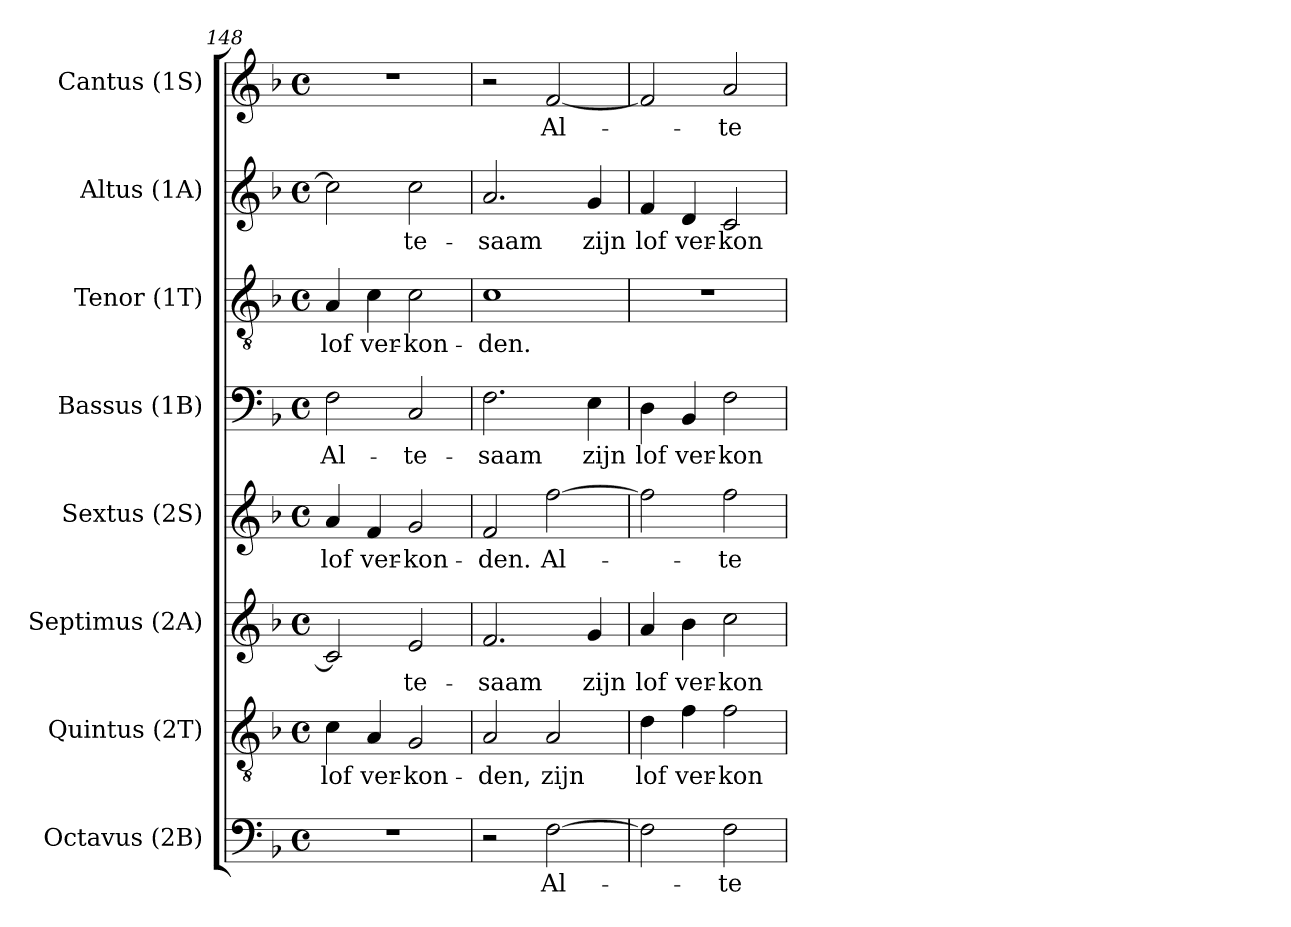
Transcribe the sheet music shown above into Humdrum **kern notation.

**kern	**text	**kern	**text	**kern	**text	**kern	**text	**kern	**text	**kern	**text	**kern	**text	**kern	**text
*part8	*part8	*part7	*part7	*part6	*part6	*part5	*part5	*part4	*part4	*part3	*part3	*part2	*part2	*part1	*part1
*staff8	*staff8	*staff7	*staff7	*staff6	*staff6	*staff5	*staff5	*staff4	*staff4	*staff3	*staff3	*staff2	*staff2	*staff1	*staff1
*I"Octavus (2B)	*	*I"Quintus (2T)	*	*I"Septimus (2A)	*	*I"Sextus (2S)	*	*I"Bassus (1B)	*	*I"Tenor (1T)	*	*I"Altus (1A)	*	*I"Cantus (1S)	*
*I'Octavus	*	*I'Quintus	*	*I'Septimus	*	*I'Sextus	*	*I'Bassus	*	*I'Tenor	*	*I'Altus	*	*I'Cantus	*
*clefF4	*	*clefGv2	*	*clefG2	*	*clefG2	*	*clefF4	*	*clefGv2	*	*clefG2	*	*clefG2	*
*k[b-]	*	*k[b-]	*	*k[b-]	*	*k[b-]	*	*k[b-]	*	*k[b-]	*	*k[b-]	*	*k[b-]	*
*F:	*	*F:	*	*F:	*	*F:	*	*F:	*	*F:	*	*F:	*	*F:	*
*M4/4	*	*M4/4	*	*M4/4	*	*M4/4	*	*M4/4	*	*M4/4	*	*M4/4	*	*M4/4	*
*met(c)	*	*met(c)	*	*met(c)	*	*met(c)	*	*met(c)	*	*met(c)	*	*met(c)	*	*met(c)	*
=148	=148	=148	=148	=148	=148	=148	=148	=148	=148	=148	=148	=148	=148	=148	=148
!	!	!	!LO:LY:b:color=#000000	!	!	!	!	!	!	!	!	!	!	!	!
!	!	!	!	!	!	!	!LO:LY:b:color=#000000	!	!	!	!	!	!	!	!
!	!	!	!	!	!	!	!	!	!LO:LY:b:color=#000000	!	!	!	!	!	!
!	!	!	!	!	!	!	!	!	!	!	!LO:LY:b:color=#000000	!	!	!	!
1r	.	4ci\	lof	2ci/]	.	4ai/	lof	2Fi\	Al-	4Ai/	lof	2cci\]	.	1r	.
!	!	!	!LO:LY:b:color=#000000	!	!	!	!	!	!	!	!	!	!	!	!
!	!	!	!	!	!	!	!LO:LY:b:color=#000000	!	!	!	!	!	!	!	!
!	!	!	!	!	!	!	!	!	!	!	!LO:LY:b:color=#000000	!	!	!	!
.	.	4Ai/	ver-	.	.	4fi/	ver-	.	.	4ci\	ver-	.	.	.	.
!	!	!	!LO:LY:b:color=#000000	!	!	!	!	!	!	!	!	!	!	!	!
!	!	!	!	!	!LO:LY:b:color=#000000	!	!	!	!	!	!	!	!	!	!
!	!	!	!	!	!	!	!LO:LY:b:color=#000000	!	!	!	!	!	!	!	!
!	!	!	!	!	!	!	!	!	!LO:LY:b:color=#000000	!	!	!	!	!	!
!	!	!	!	!	!	!	!	!	!	!	!LO:LY:b:color=#000000	!	!	!	!
!	!	!	!	!	!	!	!	!	!	!	!	!	!LO:LY:b:color=#000000	!	!
.	.	2Gi/	-kon-	2ei/	-te-	2gi/	-kon-	2Ci/	-te-	2ci\	-kon-	2cci\	-te-	.	.
=149	=149	=149	=149	=149	=149	=149	=149	=149	=149	=149	=149	=149	=149	=149	=149
!	!	!	!LO:LY:b:color=#000000	!	!	!	!	!	!	!	!	!	!	!	!
!	!	!	!	!	!LO:LY:b:color=#000000	!	!	!	!	!	!	!	!	!	!
!	!	!	!	!	!	!	!LO:LY:b:color=#000000	!	!	!	!	!	!	!	!
!	!	!	!	!	!	!	!	!	!LO:LY:b:color=#000000	!	!	!	!	!	!
!	!	!	!	!	!	!	!	!	!	!	!LO:LY:b:color=#000000	!	!	!	!
!	!	!	!	!	!	!	!	!	!	!	!	!	!LO:LY:b:color=#000000	!	!
2r	.	2Ai/	-den,	2.fi/	-saam	2fi/	-den.	2.Fi\	-saam	1ci	-den.	2.ai/	-saam	2r	.
!	!LO:LY:b:color=#000000	!	!	!	!	!	!	!	!	!	!	!	!	!	!
!	!	!	!LO:LY:b:color=#000000	!	!	!	!	!	!	!	!	!	!	!	!
!	!	!	!	!	!	!	!LO:LY:b:color=#000000	!	!	!	!	!	!	!	!
!	!	!	!	!	!	!	!	!	!	!	!	!	!	!	!LO:LY:b:color=#000000
[>2Fi\	Al-	2Ai/	zijn	.	.	[>2ffi\	Al-	.	.	.	.	.	.	[<2fi/	Al-
!	!	!	!	!	!LO:LY:b:color=#000000	!	!	!	!	!	!	!	!	!	!
!	!	!	!	!	!	!	!	!	!LO:LY:b:color=#000000	!	!	!	!	!	!
!	!	!	!	!	!	!	!	!	!	!	!	!	!LO:LY:b:color=#000000	!	!
.	.	.	.	4gi/	zijn	.	.	4Ei\	zijn	.	.	4gi/	zijn	.	.
=150	=150	=150	=150	=150	=150	=150	=150	=150	=150	=150	=150	=150	=150	=150	=150
!	!	!	!LO:LY:b:color=#000000	!	!	!	!	!	!	!	!	!	!	!	!
!	!	!	!	!	!LO:LY:b:color=#000000	!	!	!	!	!	!	!	!	!	!
!	!	!	!	!	!	!	!	!	!LO:LY:b:color=#000000	!	!	!	!	!	!
!	!	!	!	!	!	!	!	!	!	!	!	!	!LO:LY:b:color=#000000	!	!
2Fi\]	.	4di\	lof	4ai/	lof	2ffi\]	.	4Di\	lof	1r	.	4fi/	lof	2fi/]	.
!	!	!	!LO:LY:b:color=#000000	!	!	!	!	!	!	!	!	!	!	!	!
!	!	!	!	!	!LO:LY:b:color=#000000	!	!	!	!	!	!	!	!	!	!
!	!	!	!	!	!	!	!	!	!LO:LY:b:color=#000000	!	!	!	!	!	!
!	!	!	!	!	!	!	!	!	!	!	!	!	!LO:LY:b:color=#000000	!	!
.	.	4fi\	ver-	4b-i\	ver-	.	.	4BB-i/	ver-	.	.	4di/	ver-	.	.
!	!LO:LY:b:color=#000000	!	!	!	!	!	!	!	!	!	!	!	!	!	!
!	!	!	!LO:LY:b:color=#000000	!	!	!	!	!	!	!	!	!	!	!	!
!	!	!	!	!	!LO:LY:b:color=#000000	!	!	!	!	!	!	!	!	!	!
!	!	!	!	!	!	!	!LO:LY:b:color=#000000	!	!	!	!	!	!	!	!
!	!	!	!	!	!	!	!	!	!LO:LY:b:color=#000000	!	!	!	!	!	!
!	!	!	!	!	!	!	!	!	!	!	!	!	!LO:LY:b:color=#000000	!	!
!	!	!	!	!	!	!	!	!	!	!	!	!	!	!	!LO:LY:b:color=#000000
2Fi\	-te-	2fi\	-kon-	2cci\	-kon-	2ffi\	-te-	2Fi\	-kon-	.	.	2ci/	-kon-	2ai/	-te-
=	=	=	=	=	=	=	=	=	=	=	=	=	=	=	=
*-	*-	*-	*-	*-	*-	*-	*-	*-	*-	*-	*-	*-	*-	*-	*-
